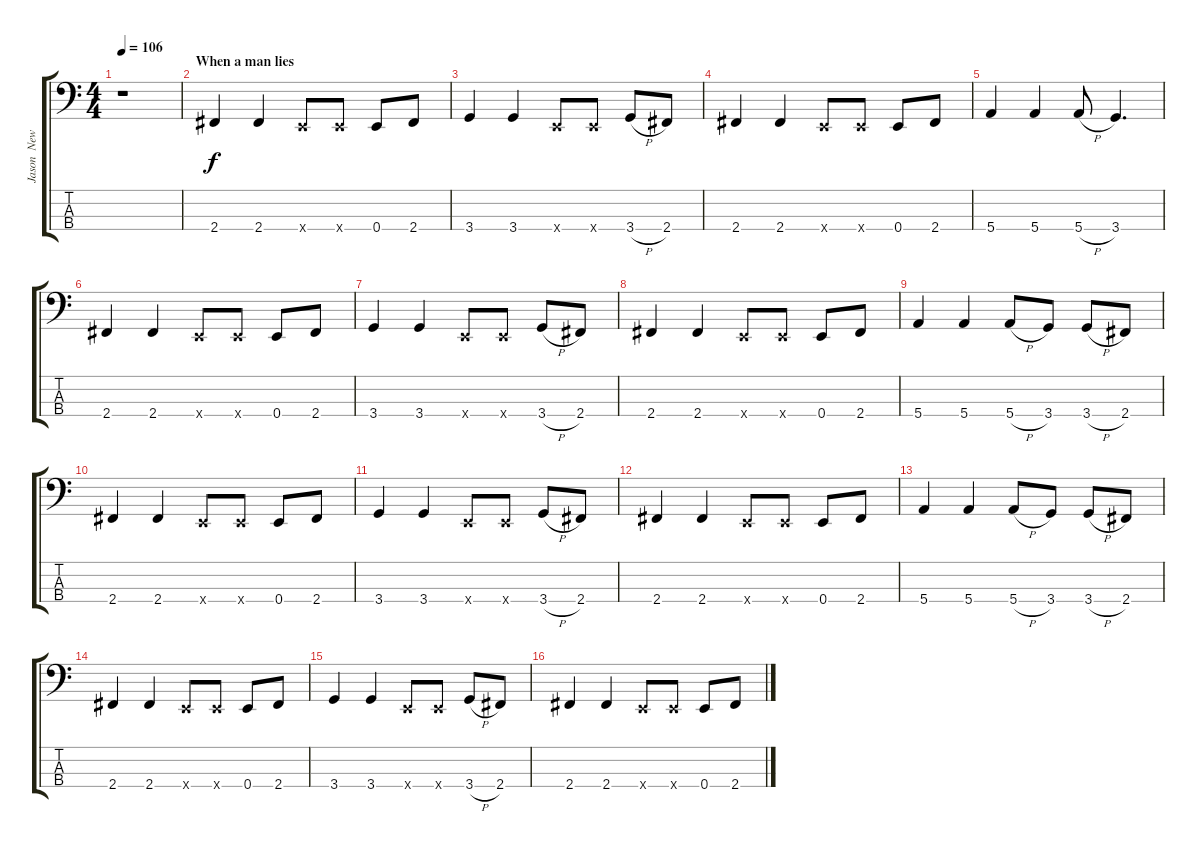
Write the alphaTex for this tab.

\track ("Jason  Newsted" "Jason  New") {instrument electricbasspick}
\staff {score tabs}
\tuning (G2 D2 A1 E1) {hide}
\ts (4 4)
\tempo 106
\clef f4
\ks c
r.1{dy f} |
\section ("" "When a man lies")
2.4.4 2.4.4 0.4{x}.8 0.4{x}.8 0.4.8 2.4.8 |
3.4.4 3.4.4 0.4{x}.8 0.4{x}.8 3.4{h}.8 2.4.8 |
2.4.4 2.4.4 0.4{x}.8 0.4{x}.8 0.4.8 2.4.8 |
5.4.4 5.4.4 5.4{h}.8 3.4.4{d} |
2.4.4 2.4.4 0.4{x}.8 0.4{x}.8 0.4.8 2.4.8 |
3.4.4 3.4.4 0.4{x}.8 0.4{x}.8 3.4{h}.8 2.4.8 |
2.4.4 2.4.4 0.4{x}.8 0.4{x}.8 0.4.8 2.4.8 |
5.4.4 5.4.4 5.4{h}.8 3.4.8 3.4{h}.8 2.4.8 |
2.4.4 2.4.4 0.4{x}.8 0.4{x}.8 0.4.8 2.4.8 |
3.4.4 3.4.4 0.4{x}.8 0.4{x}.8 3.4{h}.8 2.4.8 |
2.4.4 2.4.4 0.4{x}.8 0.4{x}.8 0.4.8 2.4.8 |
5.4.4 5.4.4 5.4{h}.8 3.4.8 3.4{h}.8 2.4.8 |
2.4.4 2.4.4 0.4{x}.8 0.4{x}.8 0.4.8 2.4.8 |
3.4.4 3.4.4 0.4{x}.8 0.4{x}.8 3.4{h}.8 2.4.8 |
2.4.4 2.4.4 0.4{x}.8 0.4{x}.8 0.4.8 2.4.8
